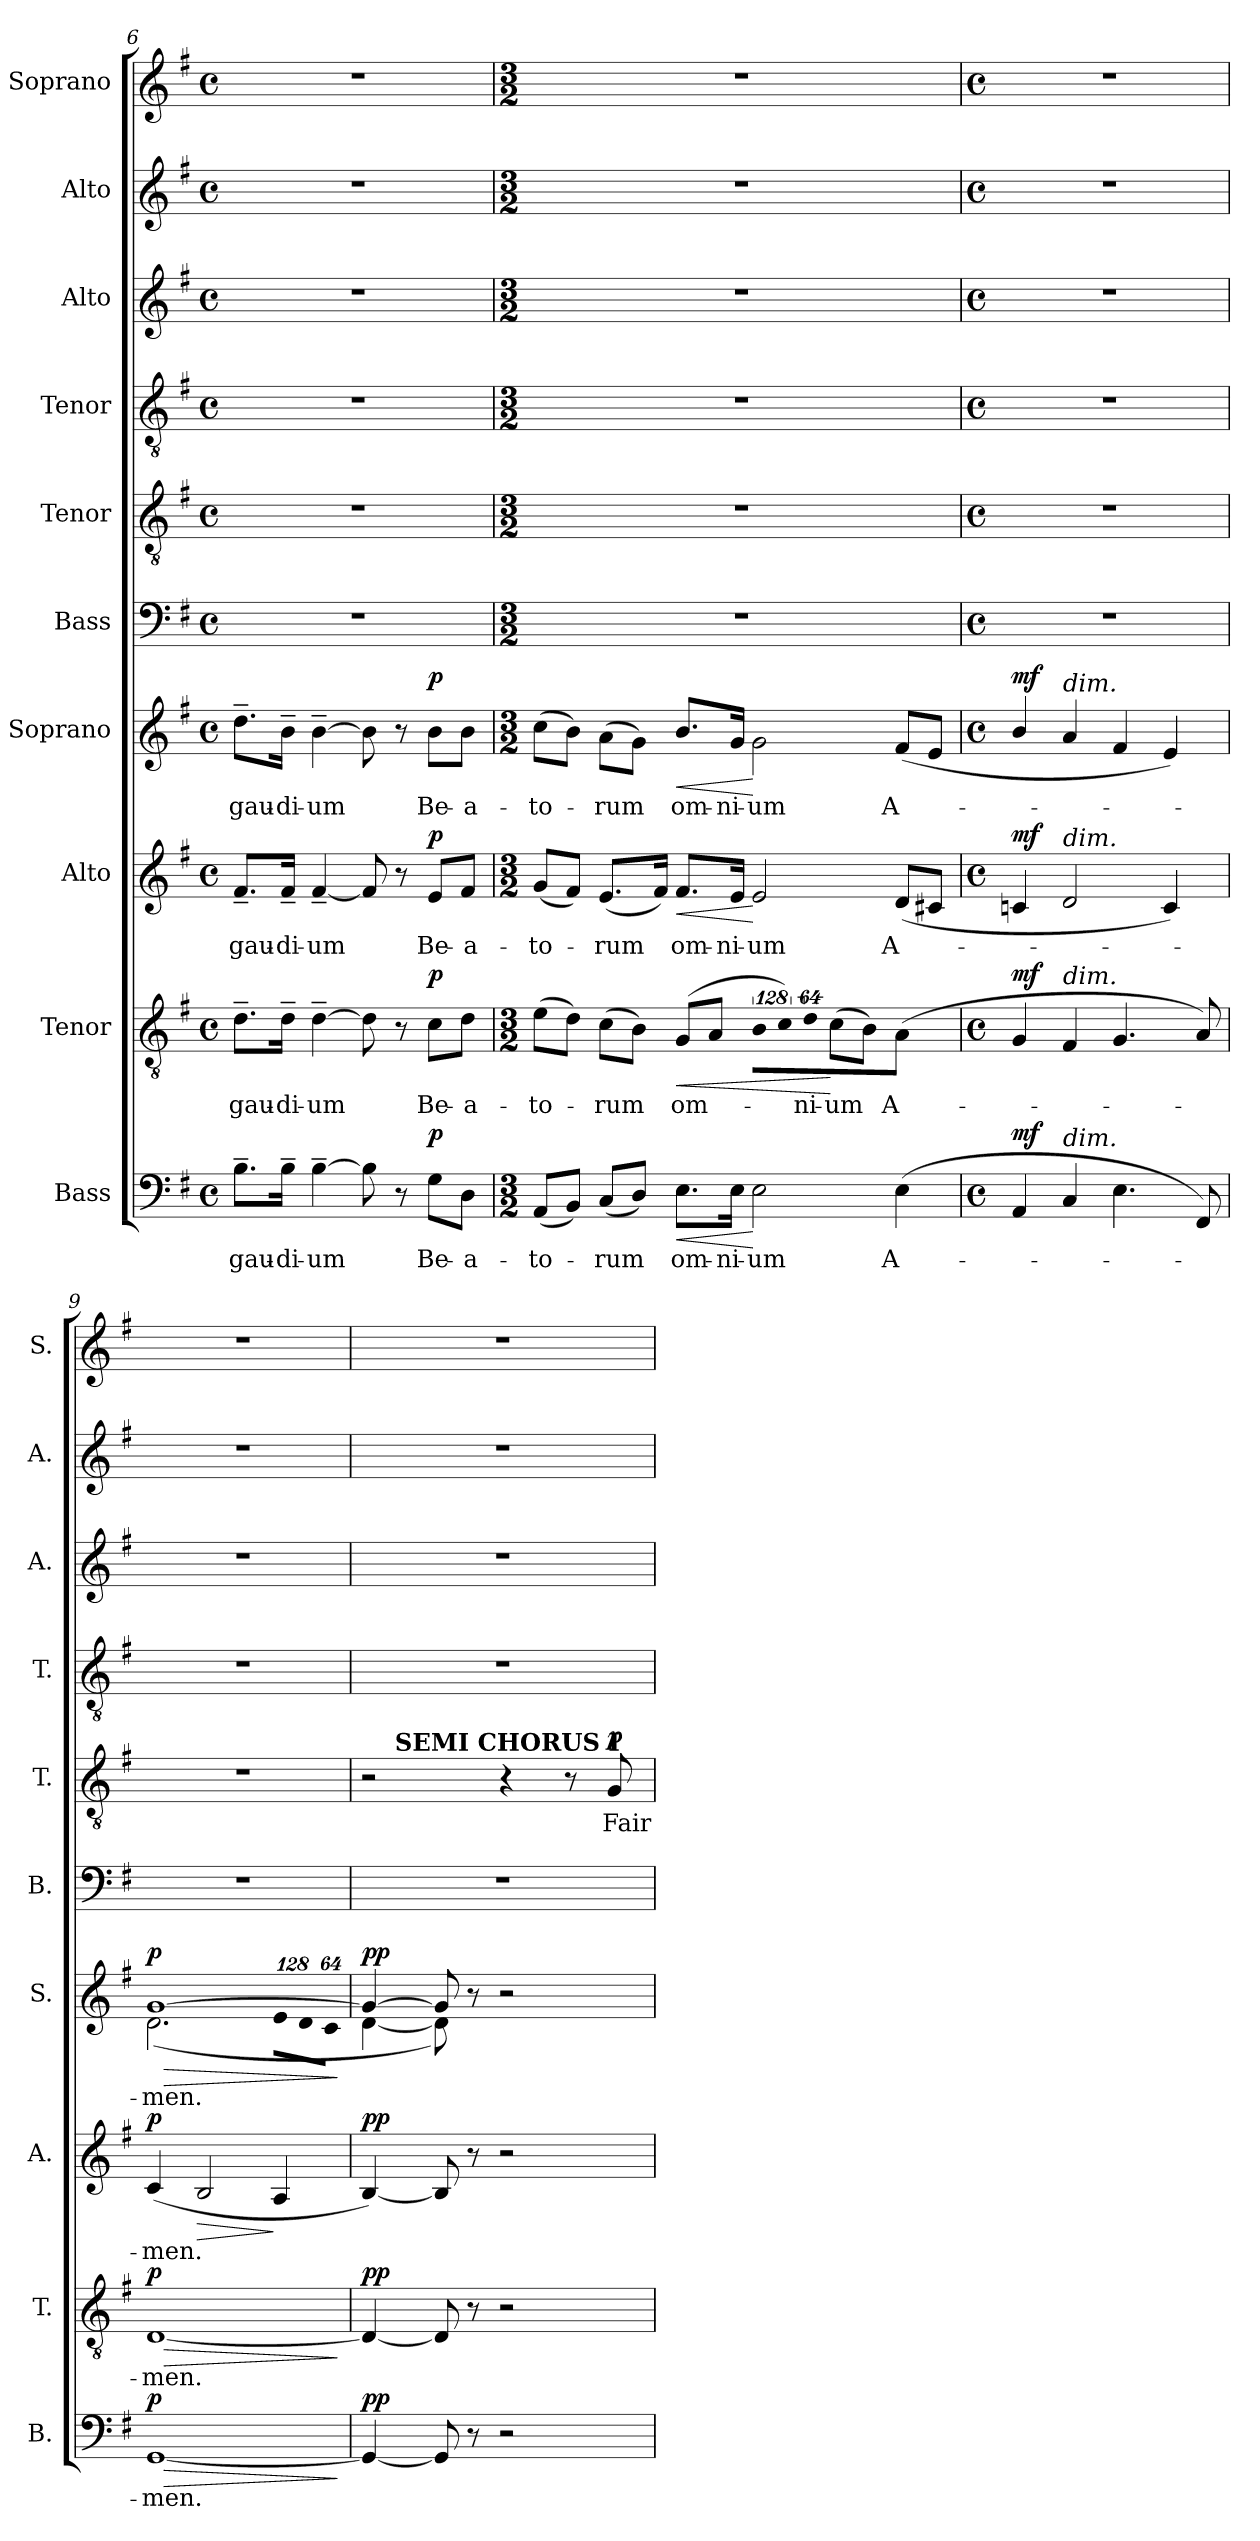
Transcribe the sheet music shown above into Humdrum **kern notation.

**kern	**text	**dynam	**kern	**text	**dynam	**kern	**text	**dynam	**kern	**text	**dynam	**kern	**kern	**text	**dynam	**kern	**kern	**kern	**kern
*part10	*part10	*part10	*part9	*part9	*part9	*part8	*part8	*part8	*part7	*part7	*part7	*part6	*part5	*part5	*part5	*part4	*part3	*part2	*part1
*staff10	*staff10	*staff10	*staff9	*staff9	*staff9	*staff8	*staff8	*staff8	*staff7	*staff7	*staff7	*staff6	*staff5	*staff5	*staff5	*staff4	*staff3	*staff2	*staff1
*I"Bass	*	*	*I"Tenor	*	*	*I"Alto	*	*	*I"Soprano	*	*	*I"Bass	*I"Tenor	*	*	*I"Tenor	*I"Alto	*I"Alto	*I"Soprano
*I'B.	*	*	*I'T.	*	*	*I'A.	*	*	*I'S.	*	*	*I'B.	*I'T.	*	*	*I'T.	*I'A.	*I'A.	*I'S.
*clefF4	*	*	*clefGv2	*	*	*clefG2	*	*	*clefG2	*	*	*clefF4	*clefGv2	*	*	*clefGv2	*clefG2	*clefG2	*clefG2
*	*	*	*ITrd7c12	*	*	*	*	*	*	*	*	*	*ITrd7c12	*	*	*ITrd7c12	*	*	*
*k[f#]	*	*	*k[f#]	*	*	*k[f#]	*	*	*k[f#]	*	*	*k[f#]	*k[f#]	*	*	*k[f#]	*k[f#]	*k[f#]	*k[f#]
*G:	*	*	*G:	*	*	*G:	*	*	*G:	*	*	*G:	*G:	*	*	*G:	*G:	*G:	*G:
*M4/4	*	*	*M4/4	*	*	*M4/4	*	*	*M4/4	*	*	*M4/4	*M4/4	*	*	*M4/4	*M4/4	*M4/4	*M4/4
*met(c)	*	*	*met(c)	*	*	*met(c)	*	*	*met(c)	*	*	*met(c)	*met(c)	*	*	*met(c)	*met(c)	*met(c)	*met(c)
=6	=6	=6	=6	=6	=6	=6	=6	=6	=6	=6	=6	=6	=6	=6	=6	=6	=6	=6	=6
!	!LO:LY:b:color=#000000	!	!	!	!	!	!	!	!	!	!	!	!	!	!	!	!	!	!
!	!	!	!	!LO:LY:b:color=#000000	!	!	!	!	!	!	!	!	!	!	!	!	!	!	!
!	!	!	!	!	!	!	!LO:LY:b:color=#000000	!	!	!	!	!	!	!	!	!	!	!	!
!	!	!	!	!	!	!	!	!	!	!LO:LY:b:color=#000000	!	!	!	!	!	!	!	!	!
8.B~i\L	gau-	.	8.D~i\L	gau-	.	8.f#~i/L	gau-	.	8.dd~i\L	gau-	.	1r	1r	.	.	1r	1r	1r	1r
!	!LO:LY:b:color=#000000	!	!	!	!	!	!	!	!	!	!	!	!	!	!	!	!	!	!
!	!	!	!	!LO:LY:b:color=#000000	!	!	!	!	!	!	!	!	!	!	!	!	!	!	!
!	!	!	!	!	!	!	!LO:LY:b:color=#000000	!	!	!	!	!	!	!	!	!	!	!	!
!	!	!	!	!	!	!	!	!	!	!LO:LY:b:color=#000000	!	!	!	!	!	!	!	!	!
16B~i\Jk	-di-	.	16D~i\Jk	-di-	.	16f#~i/Jk	-di-	.	16b~i\Jk	-di-	.	.	.	.	.	.	.	.	.
!	!LO:LY:b:color=#000000	!	!	!	!	!	!	!	!	!	!	!	!	!	!	!	!	!	!
!	!	!	!	!LO:LY:b:color=#000000	!	!	!	!	!	!	!	!	!	!	!	!	!	!	!
!	!	!	!	!	!	!	!LO:LY:b:color=#000000	!	!	!	!	!	!	!	!	!	!	!	!
!	!	!	!	!	!	!	!	!	!	!LO:LY:b:color=#000000	!	!	!	!	!	!	!	!	!
[>4B~i\	-um	.	[>4D~i\	-um	.	[<4f#~i/	-um	.	[>4b~i\	-um	.	.	.	.	.	.	.	.	.
8Bi\]	.	.	8Di\]	.	.	8f#i/]	.	.	8bi\]	.	.	.	.	.	.	.	.	.	.
8r	.	.	8r	.	.	8r	.	.	8r	.	.	.	.	.	.	.	.	.	.
!	!LO:LY:b:color=#000000	!	!	!	!	!	!	!	!	!	!	!	!	!	!	!	!	!	!
!	!	!	!	!LO:LY:b:color=#000000	!	!	!	!	!	!	!	!	!	!	!	!	!	!	!
!	!	!	!	!	!	!	!LO:LY:b:color=#000000	!	!	!	!	!	!	!	!	!	!	!	!
!	!	!	!	!	!	!	!	!	!	!LO:LY:b:color=#000000	!	!	!	!	!	!	!	!	!
8Gi\L	Be-	p	8Ci\L	Be-	p	8ei/L	Be-	p	8bi\L	Be-	p	.	.	.	.	.	.	.	.
!	!LO:LY:b:color=#000000	!	!	!	!	!	!	!	!	!	!	!	!	!	!	!	!	!	!
!	!	!	!	!LO:LY:b:color=#000000	!	!	!	!	!	!	!	!	!	!	!	!	!	!	!
!	!	!	!	!	!	!	!LO:LY:b:color=#000000	!	!	!	!	!	!	!	!	!	!	!	!
!	!	!	!	!	!	!	!	!	!	!LO:LY:b:color=#000000	!	!	!	!	!	!	!	!	!
8Di\J	-a-	.	8Di\J	-a-	.	8f#i/J	-a-	.	8bi\J	-a-	.	.	.	.	.	.	.	.	.
=7	=7	=7	=7	=7	=7	=7	=7	=7	=7	=7	=7	=7	=7	=7	=7	=7	=7	=7	=7
*M3/2	*	*	*M3/2	*	*	*M3/2	*	*	*M3/2	*	*	*M3/2	*M3/2	*	*	*M3/2	*M3/2	*M3/2	*M3/2
!	!LO:LY:b:color=#000000	!	!	!	!	!	!	!	!	!	!	!	!	!	!	!	!	!	!
!	!	!	!	!LO:LY:b:color=#000000	!	!	!	!	!	!	!	!	!	!	!	!	!	!	!
!	!	!	!	!	!	!	!LO:LY:b:color=#000000	!	!	!	!	!	!	!	!	!	!	!	!
!	!	!	!	!	!	!	!	!	!	!LO:LY:b:color=#000000	!	!LO:N:vis=1	!LO:N:vis=1	!	!	!LO:N:vis=1	!LO:N:vis=1	!LO:N:vis=1	!LO:N:vis=1
(8AAi/L	-to-	.	(8Ei\L	-to-	.	(8gi/L	-to-	.	(8cci\L	-to-	.	1.r	1.r	.	.	1.r	1.r	1.r	1.r
8BBi/J)	.	.	8Di\J)	.	.	8f#i/J)	.	.	8bi\J)	.	.	.	.	.	.	.	.	.	.
!	!LO:LY:b:color=#000000	!	!	!	!	!	!	!	!	!	!	!	!	!	!	!	!	!	!
!	!	!	!	!LO:LY:b:color=#000000	!	!	!	!	!	!	!	!	!	!	!	!	!	!	!
!	!	!	!	!	!	!	!LO:LY:b:color=#000000	!	!	!	!	!	!	!	!	!	!	!	!
!	!	!	!	!	!	!	!	!	!	!LO:LY:b:color=#000000	!	!	!	!	!	!	!	!	!
(8Ci/L	-rum	.	(8Ci\L	-rum	.	(8.ei/L	-rum	.	(8ai\L	-rum	.	.	.	.	.	.	.	.	.
8Di/J)	.	.	8BBi\J)	.	.	.	.	.	8gi\J)	.	.	.	.	.	.	.	.	.	.
.	.	.	.	.	.	16f#i/Jk)	.	.	.	.	.	.	.	.	.	.	.	.	.
!	!LO:LY:b:color=#000000	!LO:HP:b	!	!	!	!	!	!	!	!	!	!	!	!	!	!	!	!	!
!	!	!	!	!LO:LY:b:color=#000000	!LO:HP:b	!	!	!	!	!	!	!	!	!	!	!	!	!	!
!	!	!	!	!	!	!	!LO:LY:b:color=#000000	!LO:HP:b	!	!	!	!	!	!	!	!	!	!	!
!	!	!	!	!	!	!	!	!	!	!LO:LY:b:color=#000000	!LO:HP:b	!	!	!	!	!	!	!	!
8.Ei\L	om-	<	(8GGi/L	om-	<	8.f#i/L	om-	<	8.bi/L	om-	<	.	.	.	.	.	.	.	.
.	.	.	8AAi/J	.	.	.	.	.	.	.	.	.	.	.	.	.	.	.	.
!	!LO:LY:b:color=#000000	!	!	!	!	!	!	!	!	!	!	!	!	!	!	!	!	!	!
!	!	!	!	!	!	!	!LO:LY:b:color=#000000	!	!	!	!	!	!	!	!	!	!	!	!
!	!	!	!	!	!	!	!	!	!	!LO:LY:b:color=#000000	!	!	!	!	!	!	!	!	!
16Ei\Jk	-ni-	.	.	.	.	16ei/Jk	-ni-	.	16gi/Jk	-ni-	.	.	.	.	.	.	.	.	.
!	!LO:LY:b:color=#000000	!	!LO:N:vis=8	!	!	!	!	!	!	!	!	!	!	!	!	!	!	!	!
!	!	!	!	!	!	!	!LO:LY:b:color=#000000	!	!	!	!	!	!	!	!	!	!	!	!
!	!	!	!	!	!	!	!	!	!	!LO:LY:b:color=#000000	!	!	!	!	!	!	!	!	!
2Ei\	-um	[	1024%85BBi\L	.	.	2ei/	-um	[	2gi\	-um	[	.	.	.	.	.	.	.	.
!	!	!	!LO:N:vis=8	!	!	!	!	!	!	!	!	!	!	!	!	!	!	!	!
.	.	.	1024%85Ci\)	.	.	.	.	.	.	.	.	.	.	.	.	.	.	.	.
!	!	!	!LO:N:vis=8	!	!	!	!	!	!	!	!	!	!	!	!	!	!	!	!
!	!	!	!	!LO:LY:b:color=#000000	!	!	!	!	!	!	!	!	!	!	!	!	!	!	!
.	.	.	512%43Di\J	-ni-	.	.	.	.	.	.	.	.	.	.	.	.	.	.	.
!	!	!	!	!LO:LY:b:color=#000000	!	!	!	!	!	!	!	!	!	!	!	!	!	!	!
.	.	.	(8Ci\L	-um	[	.	.	.	.	.	.	.	.	.	.	.	.	.	.
.	.	.	8BBi\J)	.	.	.	.	.	.	.	.	.	.	.	.	.	.	.	.
!	!LO:LY:b:color=#000000	!	!	!	!	!	!	!	!	!	!	!	!	!	!	!	!	!	!
!	!	!	!	!LO:LY:b:color=#000000	!	!	!	!	!	!	!	!	!	!	!	!	!	!	!
!	!	!	!	!	!	!	!LO:LY:b:color=#000000	!	!	!	!	!	!	!	!	!	!	!	!
!	!	!	!	!	!	!	!	!	!	!LO:LY:b:color=#000000	!	!	!	!	!	!	!	!	!
(4Ei\	A-	.	(4AAi/	A-	.	(8di/L	A-	.	(8f#i/L	A-	.	.	.	.	.	.	.	.	.
.	.	.	.	.	.	8c#Xi/J	.	.	8ei/J	.	.	.	.	.	.	.	.	.	.
=8	=8	=8	=8	=8	=8	=8	=8	=8	=8	=8	=8	=8	=8	=8	=8	=8	=8	=8	=8
*M4/4	*	*	*M4/4	*	*	*M4/4	*	*	*M4/4	*	*	*M4/4	*M4/4	*	*	*M4/4	*M4/4	*M4/4	*M4/4
*met(c)	*	*	*met(c)	*	*	*met(c)	*	*	*met(c)	*	*	*met(c)	*met(c)	*	*	*met(c)	*met(c)	*met(c)	*met(c)
4AAi/	.	mf	4GGi/	.	mf	4cni/	.	mf	4bi/	.	mf	1r	1r	.	.	1r	1r	1r	1r
!	!	!	!	!	!	!	!	!	!LO:TX:a:i:t=dim.	!	!	!	!	!	!	!	!	!	!
!	!	!	!	!	!	!LO:TX:a:i:t=dim.	!	!	!	!	!	!	!	!	!	!	!	!	!
!	!	!	!LO:TX:a:i:t=dim.	!	!	!	!	!	!	!	!	!	!	!	!	!	!	!	!
!LO:TX:a:i:t=dim.	!	!	!	!	!	!	!	!	!	!	!	!	!	!	!	!	!	!	!
4Ci/	.	.	4FF#i/	.	.	2di/	.	.	4ai/	.	.	.	.	.	.	.	.	.	.
4.Ei\	.	.	4.GGi/	.	.	.	.	.	4f#i/	.	.	.	.	.	.	.	.	.	.
.	.	.	.	.	.	4ci/)	.	.	4ei/)	.	.	.	.	.	.	.	.	.	.
8FF#i/)	.	.	8AAi/)	.	.	.	.	.	.	.	.	.	.	.	.	.	.	.	.
!!LO:PB:g=z
=9	=9	=9	=9	=9	=9	=9	=9	=9	=9	=9	=9	=9	=9	=9	=9	=9	=9	=9	=9
!	!LO:LY:b:color=#000000	!LO:HP:b	!	!	!	!	!	!	!	!	!	!	!	!	!	!	!	!	!
!	!	!	!	!LO:LY:b:color=#000000	!LO:HP:b	!	!	!	!	!	!	!	!	!	!	!	!	!	!
!	!	!	!	!	!	!	!LO:LY:b:color=#000000	!	!	!	!LO:HP:b	!	!	!	!	!	!	!	!
*	*	*	*	*	*	*	*	*	*^	*	*	*	*	*	*	*	*	*	*
!	!	!	!	!	!	!	!	!	!	!	!LO:LY:b:color=#000000	!	!	!	!	!	!	!	!	!
[<1GGi	-men.	> p	[<1DDi	-men.	> p	(4ci/	-men.	p	[>1gi	(2.di\	-men.	> p	1r	1r	.	.	1r	1r	1r	1r
!	!	!	!	!	!	!	!	!LO:HP:b	!	!	!	!	!	!	!	!	!	!	!	!
.	.	.	.	.	.	2Bi/	.	>	.	.	.	.	.	.	.	.	.	.	.	.
*	*	*	*	*	*	*	*	*	*	*Xbrackettup	*	*	*	*	*	*	*	*	*	*
!	!	!	!	!	!	!	!	!	!	!LO:N:vis=8	!	!	!	!	!	!	!	!	!	!
.	.	.	.	.	.	4Ai/	.	]	.	1024%85ei\L	.	.	.	.	.	.	.	.	.	.
!	!	!	!	!	!	!	!	!	!	!LO:N:vis=8	!	!	!	!	!	!	!	!	!	!
.	.	.	.	.	.	.	.	.	.	1024%85di\	.	.	.	.	.	.	.	.	.	.
!	!	!	!	!	!	!	!	!	!	!LO:N:vis=8	!	!	!	!	!	!	!	!	!	!
.	.	.	.	.	.	.	.	.	.	512%43ci\J	.	.	.	.	.	.	.	.	.	.
*	*	*	*	*	*	*	*	*	*v	*v	*	*	*	*	*	*	*	*	*	*
.	.	]	.	.	]	.	.	.	.	.	]	.	.	.	.	.	.	.	.
=10	=10	=10	=10	=10	=10	=10	=10	=10	=10	=10	=10	=10	=10	=10	=10	=10	=10	=10	=10
*	*	*	*	*	*	*	*	*	*^	*	*	*	*^	*	*	*	*	*	*
4GGi/_<	.	pp	4DDi/_<	.	pp	[<4Bi/)	.	pp	4gi/_>	[<4di\	.	pp	1r	2r	16ryy	.	.	1r	1r	1r	1r
.	.	.	.	.	.	.	.	.	.	.	.	.	.	.	64ryy	.	.	.	.	.	.
.	.	.	.	.	.	.	.	.	.	.	.	.	.	.	1024ryy	.	.	.	.	.	.
!	!	!	!	!	!	!	!	!	!	!	!	!	!	!	!LO:TX:a:B:t=SEMI CHORUS I	!	!	!	!	!	!
.	.	.	.	.	.	.	.	.	.	.	.	.	.	.	2ryy	.	.	.	.	.	.
8GGi/]	.	.	8DDi/]	.	.	8Bi/]	.	.	8gi/]	8di\])	.	.	.	.	.	.	.	.	.	.	.
8r	.	.	8r	.	.	8r	.	.	8r	2ryy	.	.	.	.	.	.	.	.	.	.	.
2r	.	.	2r	.	.	2r	.	.	2r	.	.	.	.	4r	.	.	.	.	.	.	.
.	.	.	.	.	.	.	.	.	.	.	.	.	.	.	4ryy	.	.	.	.	.	.
.	.	.	.	.	.	.	.	.	.	.	.	.	.	8r	.	.	.	.	.	.	.
.	.	.	.	.	.	.	.	.	.	.	.	.	.	.	8ryy	.	.	.	.	.	.
!	!	!	!	!	!	!	!	!	!	!	!	!	!	!	!	!LO:LY:b:color=#000000	!	!	!	!	!
.	.	.	.	.	.	.	.	.	.	8ryy	.	.	.	8GGi/	.	Fair	p	.	.	.	.
.	.	.	.	.	.	.	.	.	.	.	.	.	.	.	32ryy	.	.	.	.	.	.
.	.	.	.	.	.	.	.	.	.	.	.	.	.	.	128...ryy	.	.	.	.	.	.
*	*	*	*	*	*	*	*	*	*v	*v	*	*	*	*v	*v	*	*	*	*	*	*
=	=	=	=	=	=	=	=	=	=	=	=	=	=	=	=	=	=	=	=
*-	*-	*-	*-	*-	*-	*-	*-	*-	*-	*-	*-	*-	*-	*-	*-	*-	*-	*-	*-
